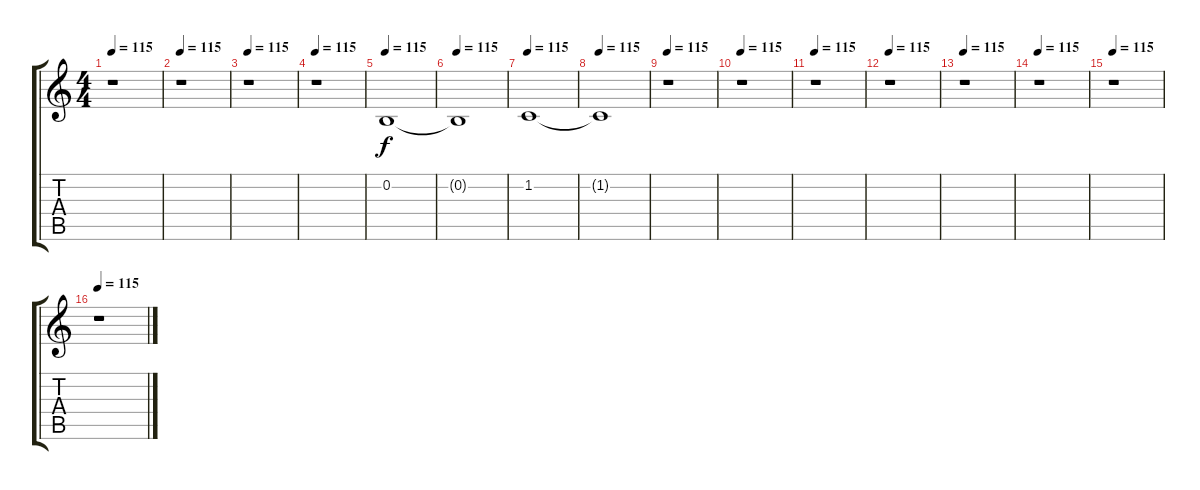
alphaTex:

\track "" {instrument choiraahs}
\staff {score tabs}
\tuning (E4 B3 G3 D3 A2 E2) {hide}
\ts (4 4)
\tempo 115
\clef g2
\ks c
r.1{dy f} |
\tempo 115
r.1 |
\tempo 115
r.1 |
\tempo 115
r.1 |
\tempo 115
0.2.1 |
\tempo 115
0.2{t}.1 |
\tempo 115
1.2.1 |
\tempo 115
1.2{t}.1 |
\tempo 115
r.1 |
\tempo 115
r.1 |
\tempo 115
r.1 |
\tempo 115
r.1 |
\tempo 115
r.1 |
\tempo 115
r.1 |
\tempo 115
r.1 |
\tempo 115
r.1
